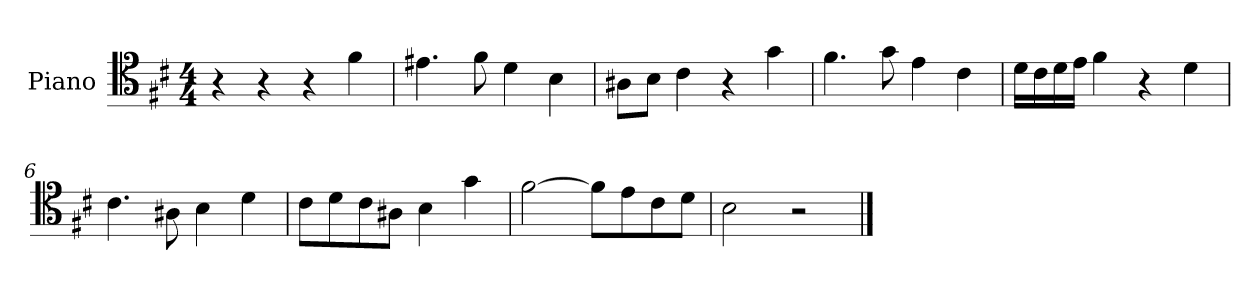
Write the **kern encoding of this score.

**kern
*part1
*staff1
*I"Piano
*I'Pno
*clefC4
*k[f#c#]
*b:
*M4/4
=1
4r
4r
4r
4f#\
=2
4.e#X\
8f#\
4d\
4B\
=3
8A#X\L
8B\J
4c#\
4r
4g\
=4
4.f#\
8g\
4e\
4c#\
=5
16d\LL
16c#\
16d\
16e\JJ
4f#\
4r
4d\
=6
4.c#\
8A#X\
4B\
4d\
=7
8c#\L
8d\
8c#\
8A#X\J
4B\
4g\
=8
[2f#\
8f#\L]
8e\
8c#\
8d\J
=9
2B\
2r
==
*-
